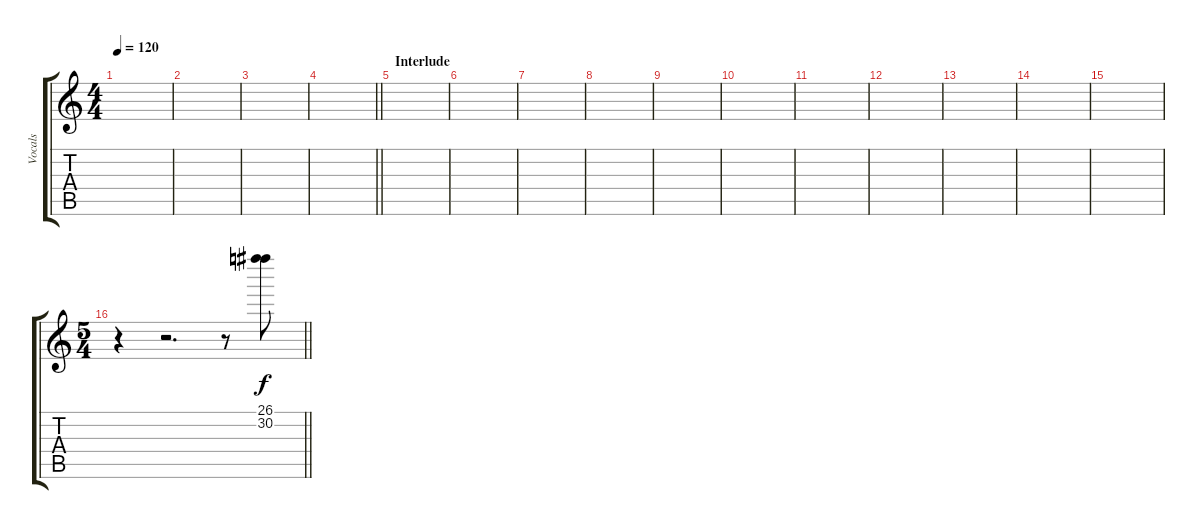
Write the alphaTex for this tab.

\track ("Vocals" "Vocals") {instrument acousticguitarsteel}
\staff {score tabs}
\tuning (E4 B3 G3 D3 A2 E2) {hide}
\ts (4 4)
\tempo 120
\clef g2
\ks c
|
|
|
\barLineRight lightlight
|
\section ("" "Interlude")
|
|
|
|
|
|
|
|
|
|
|
\ts (5 4)
\barLineRight lightlight
r.4 r.2{d} r.8 (26.1 30.2).8{dy f}
